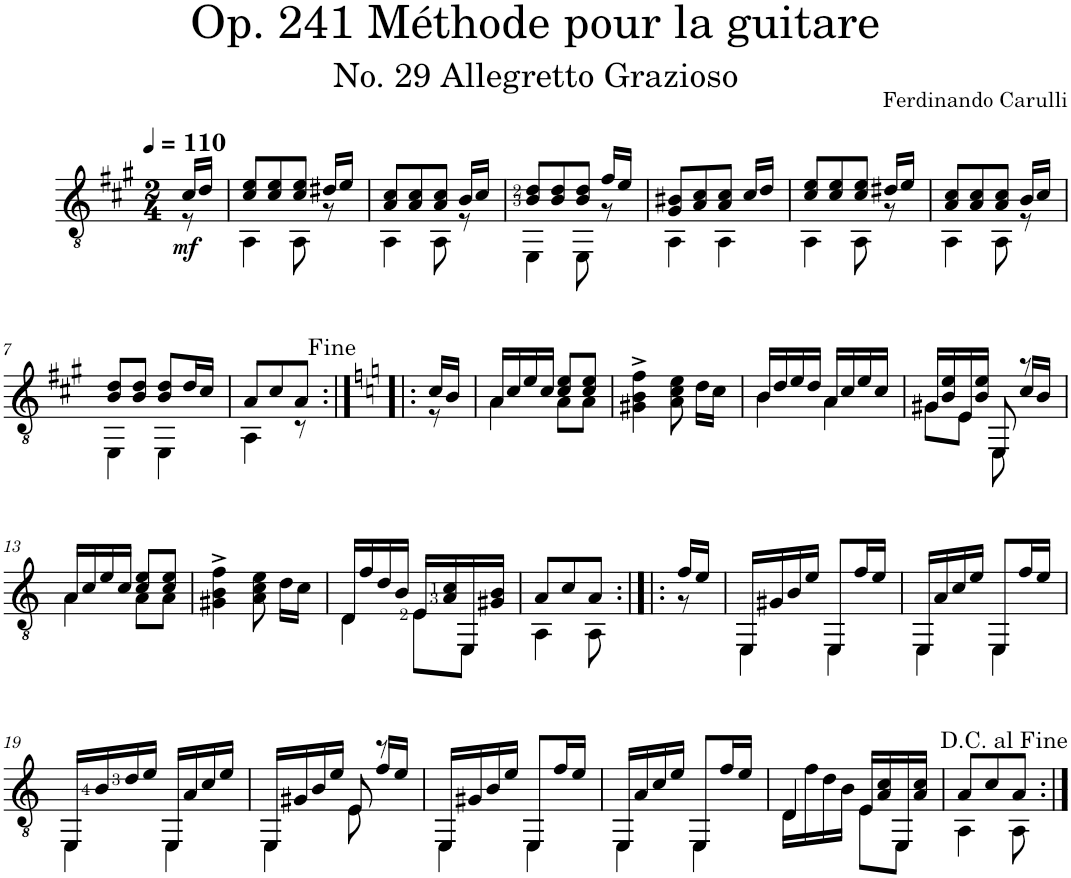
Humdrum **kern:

**kern	**dynam
*part1	*part1
*staff1	*staff1
*I"Classical Guitar	*
*clefGv2	*
*k[f#c#g#]	*
*A:	*
*M2/4	*
*MM110	*
=	=
*^	*
!	!	!LO:DY:b
16c#/LL	8r	mf
16d/JJ	.	.
=1	=1	=1
8c#/ 8e/L	4AA\	.
8c#/ 8e/	.	.
8c#/ 8e/J	8AA\	.
16d#X/LL	8r	.
16e/JJ	.	.
=2	=2	=2
8A/ 8c#/L	4AA\	.
8A/ 8c#/	.	.
8A/ 8c#/J	8AA\	.
16B/LL	8r	.
16c#/JJ	.	.
=3	=3	=3
8B/ 8d/L	4EE\	.
8B/ 8d/	.	.
8B/ 8d/J	8EE\	.
16f#/LL	8r	.
16e/JJ	.	.
=4	=4	=4
8G#/ 8B#X/L	4AA\	.
8A/ 8c#/	.	.
8A/ 8c#/J	4AA\	.
16c#/LL	.	.
16d/JJ	.	.
=5	=5	=5
8c#/ 8e/L	4AA\	.
8c#/ 8e/	.	.
8c#/ 8e/J	8AA\	.
16d#X/LL	8r	.
16e/JJ	.	.
=6	=6	=6
8A/ 8c#/L	4AA\	.
8A/ 8c#/	.	.
8A/ 8c#/J	8AA\	.
16B/LL	8r	.
16c#/JJ	.	.
!!LO:LB:g=z	!!
=7	=7	=7
8B/ 8d/L	4EE\	.
8B/ 8d/J	.	.
8B/ 8d/L	4EE\	.
16d/L	.	.
16c#/JJ	.	.
=8	=8	=8
8A/L	4AA\	.
8c#/	.	.
8A/J	8r	.
=8X1:|!|:	=8X1:|!|:	=8X1:|!|:
*k[]	*	*
*a:	*	*
16c/LL	8r	.
16B/JJ	.	.
=9	=9	=9
16A/LL	4A\	.
16c/	.	.
16e/	.	.
16c/JJ	.	.
8c/ 8e/L	8A\L	.
8c/ 8e/J	8A\J	.
*v	*v	*
=10	=10
4G#X\^ 4B\^ 4f\^	.
8A\ 8c\ 8e\	.
16d\LL	.
16c\JJ	.
=11	=11
*^	*
16B/LL	4B\	.
16d/	.	.
16e/	.	.
16d/JJ	.	.
16A/LL	4A\	.
16c/	.	.
16e/	.	.
16c/JJ	.	.
=12	=12	=12
16G#X/LL	8G#\L	.
16B/ 16e/	.	.
16E/	8E\J	.
16B/ 16e/JJ	.	.
8EE/	8EE\	.
8r	16c/LL	.
.	16B/JJ	.
!!LO:LB:g=z	!!
=13	=13	=13
16A/LL	4A\	.
16c/	.	.
16e/	.	.
16c/JJ	.	.
8c/ 8e/L	8A\L	.
8c/ 8e/J	8A\J	.
*v	*v	*
=14	=14
4G#X\^ 4B\^ 4f\^	.
8A\ 8c\ 8e\	.
16d\LL	.
16c\JJ	.
=15	=15
*^	*
16D/LL	4D\	.
16f/	.	.
16d/	.	.
16B/JJ	.	.
16E/LL	8E\L	.
16A/ 16c/	.	.
16EE/	8EE\J	.
16G#X/ 16B/JJ	.	.
=16	=16	=16
8A/L	4AA\	.
8c/	.	.
8A/J	8AA\	.
=16X2:|!|:	=16X2:|!|:	=16X2:|!|:
16f/LL	8r	.
16e/JJ	.	.
=17	=17	=17
16EE/LL	4EE\	.
16G#X/	.	.
16B/	.	.
16e/JJ	.	.
4EE\	8EE/L	.
.	16f/L	.
.	16e/JJ	.
=18	=18	=18
16EE/LL	4EE\	.
16A/	.	.
16c/	.	.
16e/JJ	.	.
4EE\	8EE/L	.
.	16f/L	.
.	16e/JJ	.
!!LO:LB:g=z	!!
=19	=19	=19
16EE/LL	4EE\	.
16B/	.	.
16d/	.	.
16e/JJ	.	.
4EE\	16EE/LL	.
.	16A/	.
.	16c/	.
.	16e/JJ	.
=20	=20	=20
16EE/LL	4EE\	.
16G#X/	.	.
16B/	.	.
16e/JJ	.	.
8E/	8E\	.
8r	16f/LL	.
.	16e/JJ	.
=21	=21	=21
16EE/LL	4EE\	.
16G#X/	.	.
16B/	.	.
16e/JJ	.	.
4EE\	8EE/L	.
.	16f/L	.
.	16e/JJ	.
=22	=22	=22
16EE/LL	4EE\	.
16A/	.	.
16c/	.	.
16e/JJ	.	.
4EE\	8EE/L	.
.	16f/L	.
.	16e/JJ	.
=23	=23	=23
4D/	16D\LL	.
.	16f\	.
.	16d\	.
.	16B\JJ	.
16E/LL	8E\L	.
16A/ 16c/	.	.
16EE/	8EE\J	.
16A/ 16c/JJ	.	.
=24	=24	=24
8A/L	4AA\	.
8c/	.	.
8A/J	8AA\	.
*v	*v	*
=:|!	=:|!
*-	*-
